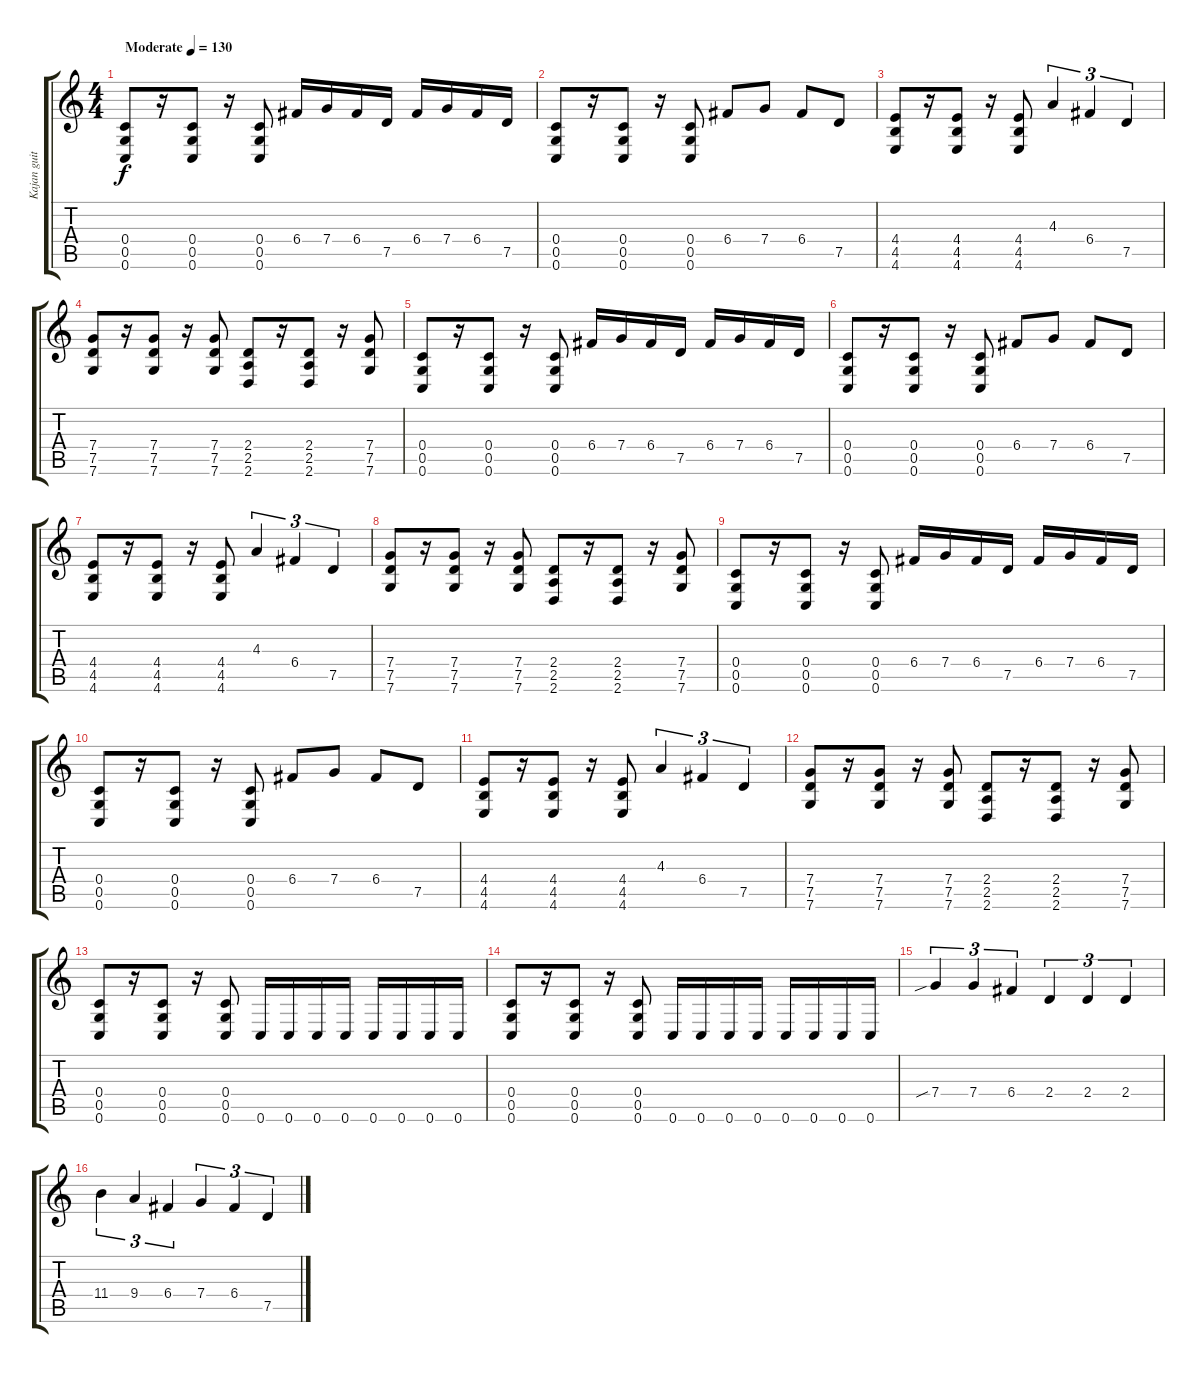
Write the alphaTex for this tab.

\track ("Kajan guitar 1" "Kajan guit") {instrument distortionguitar}
\staff {score tabs}
\tuning (D4 A3 F3 C3 G2 C2) {hide}
\ts (4 4)
\tempo (130 "Moderate")
\clef g2
\ks c
(0.4 0.5 0.6).8{dy f volume 3 instrument distortionguitar} r.16 (0.4 0.5 0.6).8 r.16 (0.4 0.5 0.6).8 6.4.16 7.4.16 6.4.16 7.5.16 6.4.16 7.4.16 6.4.16 7.5.16 |
(0.4 0.5 0.6).8{volume 9} r.16 (0.4 0.5 0.6).8 r.16 (0.4 0.5 0.6).8 6.4.8 7.4.8 6.4.8 7.5.8 |
(4.4 4.5 4.6).8 r.16 (4.4 4.5 4.6).8 r.16 (4.4 4.5 4.6).8 4.3.4{tu (3 2)} 6.4.4{tu (3 2)} 7.5.4{tu (3 2)} |
(7.4 7.5 7.6).8{volume 12} r.16 (7.4 7.5 7.6).8 r.16 (7.4 7.5 7.6).8 (2.4 2.5 2.6).8 r.16 (2.4 2.5 2.6).8 r.16 (7.4 7.5 7.6).8 |
(0.4 0.5 0.6).8 r.16 (0.4 0.5 0.6).8 r.16 (0.4 0.5 0.6).8 6.4.16 7.4.16 6.4.16 7.5.16 6.4.16 7.4.16 6.4.16 7.5.16 |
(0.4 0.5 0.6).8 r.16 (0.4 0.5 0.6).8 r.16 (0.4 0.5 0.6).8 6.4.8 7.4.8 6.4.8 7.5.8 |
(4.4 4.5 4.6).8 r.16 (4.4 4.5 4.6).8 r.16 (4.4 4.5 4.6).8 4.3.4{tu (3 2)} 6.4.4{tu (3 2)} 7.5.4{tu (3 2)} |
(7.4 7.5 7.6).8 r.16 (7.4 7.5 7.6).8 r.16 (7.4 7.5 7.6).8 (2.4 2.5 2.6).8 r.16 (2.4 2.5 2.6).8 r.16 (7.4 7.5 7.6).8 |
(0.4 0.5 0.6).8 r.16 (0.4 0.5 0.6).8 r.16 (0.4 0.5 0.6).8 6.4.16 7.4.16 6.4.16 7.5.16 6.4.16 7.4.16 6.4.16 7.5.16 |
(0.4 0.5 0.6).8 r.16 (0.4 0.5 0.6).8 r.16 (0.4 0.5 0.6).8 6.4.8 7.4.8 6.4.8 7.5.8 |
(4.4 4.5 4.6).8 r.16 (4.4 4.5 4.6).8 r.16 (4.4 4.5 4.6).8 4.3.4{tu (3 2)} 6.4.4{tu (3 2)} 7.5.4{tu (3 2)} |
(7.4 7.5 7.6).8 r.16 (7.4 7.5 7.6).8 r.16 (7.4 7.5 7.6).8 (2.4 2.5 2.6).8 r.16 (2.4 2.5 2.6).8 r.16 (7.4 7.5 7.6).8 |
(0.4 0.5 0.6).8 r.16 (0.4 0.5 0.6).8 r.16 (0.4 0.5 0.6).8 0.6.16 0.6.16 0.6.16 0.6.16 0.6.16 0.6.16 0.6.16 0.6.16 |
(0.4 0.5 0.6).8 r.16 (0.4 0.5 0.6).8 r.16 (0.4 0.5 0.6).8 0.6.16 0.6.16 0.6.16 0.6.16 0.6.16 0.6.16 0.6.16 0.6.16 |
7.4{sib}.4{tu (3 2)} 7.4.4{tu (3 2)} 6.4.4{tu (3 2)} 2.4.4{tu (3 2)} 2.4.4{tu (3 2)} 2.4.4{tu (3 2)} |
11.4.4{tu (3 2)} 9.4.4{tu (3 2)} 6.4.4{tu (3 2)} 7.4.4{tu (3 2)} 6.4.4{tu (3 2)} 7.5.4{tu (3 2)}
